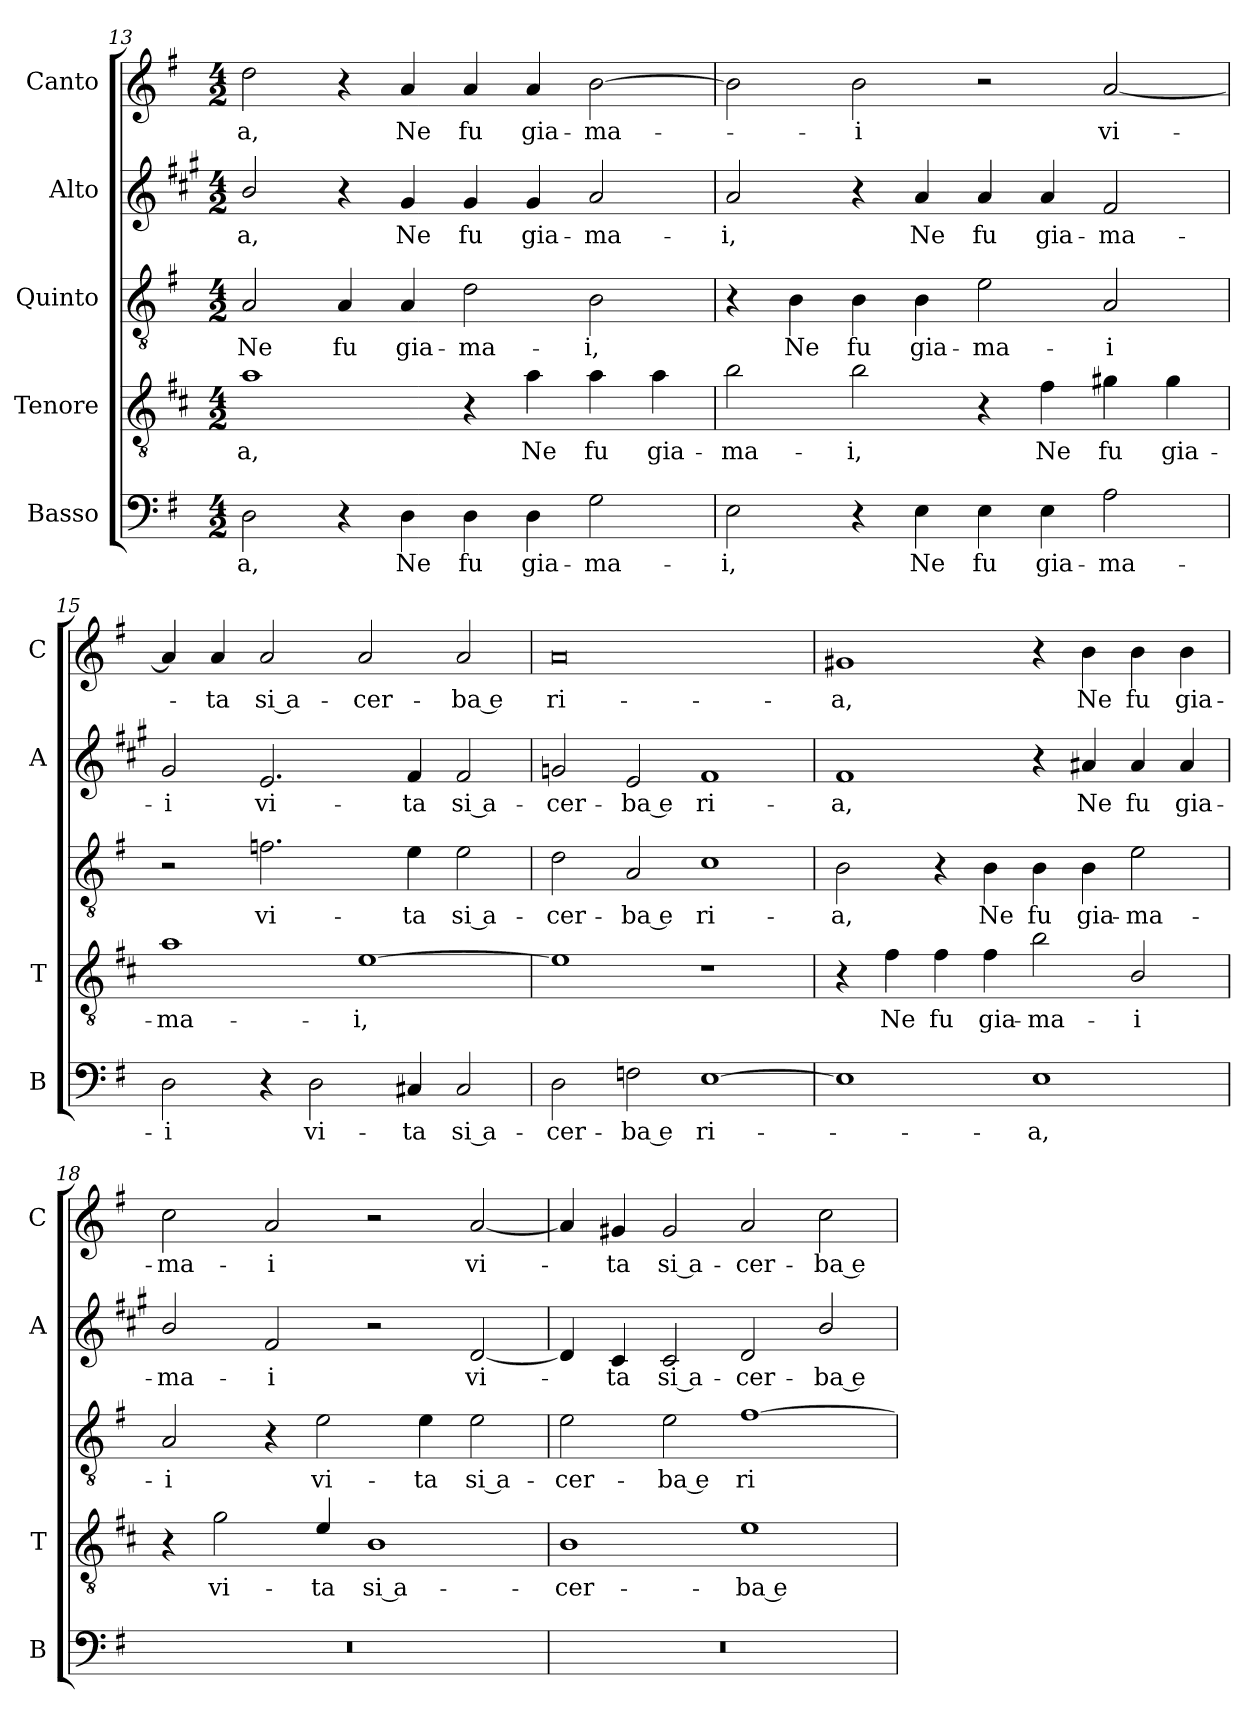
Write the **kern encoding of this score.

**kern	**text	**kern	**text	**kern	**text	**kern	**text	**kern	**text
*part5	*part5	*part4	*part4	*part3	*part3	*part2	*part2	*part1	*part1
*staff5	*staff5	*staff4	*staff4	*staff3	*staff3	*staff2	*staff2	*staff1	*staff1
*I"Basso	*	*I"Tenore	*	*I"Quinto	*	*I"Alto	*	*I"Canto	*
*I'B	*	*I'T	*	*	*	*I'A	*	*I'C	*
!!LO:PB:g=z
*clefF4	*	*clefGv2	*	*clefGv2	*	*clefG2	*	*clefG2	*
*	*	*ITrd4c7	*	*	*	*ITrd1c2	*	*	*
*k[f#]	*	*k[f#]	*	*k[f#]	*	*k[f#]	*	*k[f#]	*
*G:	*	*G:	*	*G:	*	*G:	*	*G:	*
*M4/2	*	*M4/2	*	*M4/2	*	*M4/2	*	*M4/2	*
=13	=13	=13	=13	=13	=13	=13	=13	=13	=13
!	!LO:LY:b	!	!LO:LY:b	!	!LO:LY:b	!	!LO:LY:b	!	!LO:LY:b
2D\	-a,	1d	-a,	2A/	Ne	2a/	-a,	2dd\	-a,
!	!	!	!	!	!LO:LY:b	!	!	!	!
4r	.	.	.	4A/	fu	4r	.	4r	.
!	!LO:LY:b	!	!	!	!LO:LY:b	!	!LO:LY:b	!	!LO:LY:b
4D\	Ne	.	.	4A/	gia-	4f#/	Ne	4a/	Ne
!	!LO:LY:b	!	!	!	!LO:LY:b	!	!LO:LY:b	!	!LO:LY:b
4D\	fu	4r	.	2d\	-ma-	4f#/	fu	4a/	fu
!	!LO:LY:b	!	!LO:LY:b	!	!	!	!LO:LY:b	!	!LO:LY:b
4D\	gia-	4d\	Ne	.	.	4f#/	gia-	4a/	gia-
!	!LO:LY:b	!	!LO:LY:b	!	!LO:LY:b	!	!LO:LY:b	!	!LO:LY:b
2G\	-ma-	4d\	fu	2B\	-i,	2g/	-ma-	[2b\	-ma-
!	!	!	!LO:LY:b	!	!	!	!	!	!
.	.	4d\	gia-	.	.	.	.	.	.
=14	=14	=14	=14	=14	=14	=14	=14	=14	=14
!	!LO:LY:b	!	!LO:LY:b	!	!	!	!LO:LY:b	!	!
2E\	-i,	2e\	-ma-	4r	.	2g/	-i,	2b\]	.
!	!	!	!	!	!LO:LY:b	!	!	!	!
.	.	.	.	4B\	Ne	.	.	.	.
!	!	!	!LO:LY:b	!	!LO:LY:b	!	!	!	!LO:LY:b
4r	.	2e\	-i,	4B\	fu	4r	.	2b\	-i
!	!LO:LY:b	!	!	!	!LO:LY:b	!	!LO:LY:b	!	!
4E\	Ne	.	.	4B\	gia-	4g/	Ne	.	.
!	!LO:LY:b	!	!	!	!LO:LY:b	!	!LO:LY:b	!	!
4E\	fu	4r	.	2e\	-ma-	4g/	fu	2r	.
!	!LO:LY:b	!	!LO:LY:b	!	!	!	!LO:LY:b	!	!
4E\	gia-	4B\	Ne	.	.	4g/	gia-	.	.
!	!LO:LY:b	!	!LO:LY:b	!	!LO:LY:b	!	!LO:LY:b	!	!LO:LY:b
2A\	-ma-	4c#X\	fu	2A/	-i	2e/	-ma-	[2a/	vi-
!	!	!	!LO:LY:b	!	!	!	!	!	!
.	.	4c#\	gia-	.	.	.	.	.	.
=15	=15	=15	=15	=15	=15	=15	=15	=15	=15
!	!LO:LY:b	!	!LO:LY:b	!	!	!	!LO:LY:b	!	!
2D\	-i	1d	-ma-	2r	.	2f#/	-i	4a/]	.
!	!	!	!	!	!	!	!	!	!LO:LY:b
.	.	.	.	.	.	.	.	4a/	-ta
!	!	!	!	!	!LO:LY:b	!	!LO:LY:b	!	!LO:LY:b
4r	.	.	.	2.fn\	vi-	2.d/	vi-	2a/	si a-
!	!LO:LY:b	!	!	!	!	!	!	!	!
2D\	vi-	.	.	.	.	.	.	.	.
!	!	!	!LO:LY:b	!	!	!	!	!	!LO:LY:b
.	.	[1A	-i,	.	.	.	.	2a/	-cer-
!	!LO:LY:b	!	!	!	!LO:LY:b	!	!LO:LY:b	!	!
4C#X/	-ta	.	.	4e\	-ta	4e/	-ta	.	.
!	!LO:LY:b	!	!	!	!LO:LY:b	!	!LO:LY:b	!	!LO:LY:b
2C#/	si a-	.	.	2e\	si a-	2e/	si a-	2a/	-ba e
=16	=16	=16	=16	=16	=16	=16	=16	=16	=16
!	!LO:LY:b	!	!	!	!LO:LY:b	!	!LO:LY:b	!	!LO:LY:b
2D\	-cer-	1A]	.	2d\	-cer-	2fn/	-cer-	0a	ri-
!	!LO:LY:b	!	!	!	!LO:LY:b	!	!LO:LY:b	!	!
2Fn\	-ba e	.	.	2A/	-ba e	2d/	-ba e	.	.
!	!LO:LY:b	!	!	!	!LO:LY:b	!	!LO:LY:b	!	!
[1E	ri-	1r	.	1c	ri-	1e	ri-	.	.
!!LO:LB:g=z
=17	=17	=17	=17	=17	=17	=17	=17	=17	=17
!	!	!	!	!	!LO:LY:b	!	!LO:LY:b	!	!LO:LY:b
1E]	.	4r	.	2B\	-a,	1e	-a,	1g#X	-a,
!	!	!	!LO:LY:b	!	!	!	!	!	!
.	.	4B\	Ne	.	.	.	.	.	.
!	!	!	!LO:LY:b	!	!	!	!	!	!
.	.	4B\	fu	4r	.	.	.	.	.
!	!	!	!LO:LY:b	!	!LO:LY:b	!	!	!	!
.	.	4B\	gia-	4B\	Ne	.	.	.	.
!	!LO:LY:b	!	!LO:LY:b	!	!LO:LY:b	!	!	!	!
1E	-a,	2e\	-ma-	4B\	fu	4r	.	4r	.
!	!	!	!	!	!LO:LY:b	!	!LO:LY:b	!	!LO:LY:b
.	.	.	.	4B\	gia-	4g#X/	Ne	4b\	Ne
!	!	!	!LO:LY:b	!	!LO:LY:b	!	!LO:LY:b	!	!LO:LY:b
.	.	2E/	-i	2e\	-ma-	4g#/	fu	4b\	fu
!	!	!	!	!	!	!	!LO:LY:b	!	!LO:LY:b
.	.	.	.	.	.	4g#/	gia-	4b\	gia-
=18	=18	=18	=18	=18	=18	=18	=18	=18	=18
!	!	!	!	!	!LO:LY:b	!	!LO:LY:b	!	!LO:LY:b
0r	.	4r	.	2A/	-i	2a/	-ma-	2cc\	-ma-
!	!	!	!LO:LY:b	!	!	!	!	!	!
.	.	2c\	vi-	.	.	.	.	.	.
!	!	!	!	!	!	!	!LO:LY:b	!	!LO:LY:b
.	.	.	.	4r	.	2e/	-i	2a/	-i
!	!	!	!LO:LY:b	!	!LO:LY:b	!	!	!	!
.	.	4A/	-ta	2e\	vi-	.	.	.	.
!	!	!	!LO:LY:b	!	!	!	!	!	!
.	.	1E	si a-	.	.	2r	.	2r	.
!	!	!	!	!	!LO:LY:b	!	!	!	!
.	.	.	.	4e\	-ta	.	.	.	.
!	!	!	!	!	!LO:LY:b	!	!LO:LY:b	!	!LO:LY:b
.	.	.	.	2e\	si a-	[2c/	vi-	[2a/	vi-
=19	=19	=19	=19	=19	=19	=19	=19	=19	=19
!	!	!	!LO:LY:b	!	!LO:LY:b	!	!	!	!
0r	.	1E	-cer-	2e\	-cer-	4c/]	.	4a/]	.
!	!	!	!	!	!	!	!LO:LY:b	!	!LO:LY:b
.	.	.	.	.	.	4B/	-ta	4g#X/	-ta
!	!	!	!	!	!LO:LY:b	!	!LO:LY:b	!	!LO:LY:b
.	.	.	.	2e\	-ba e	2B/	si a-	2g#/	si a-
!	!	!	!LO:LY:b	!	!LO:LY:b	!	!LO:LY:b	!	!LO:LY:b
.	.	1A	-ba e	[1f#	ri-	2c/	-cer-	2a/	-cer-
!	!	!	!	!	!	!	!LO:LY:b	!	!LO:LY:b
.	.	.	.	.	.	2a/	-ba e	2cc\	-ba e
=	=	=	=	=	=	=	=	=	=
*-	*-	*-	*-	*-	*-	*-	*-	*-	*-
